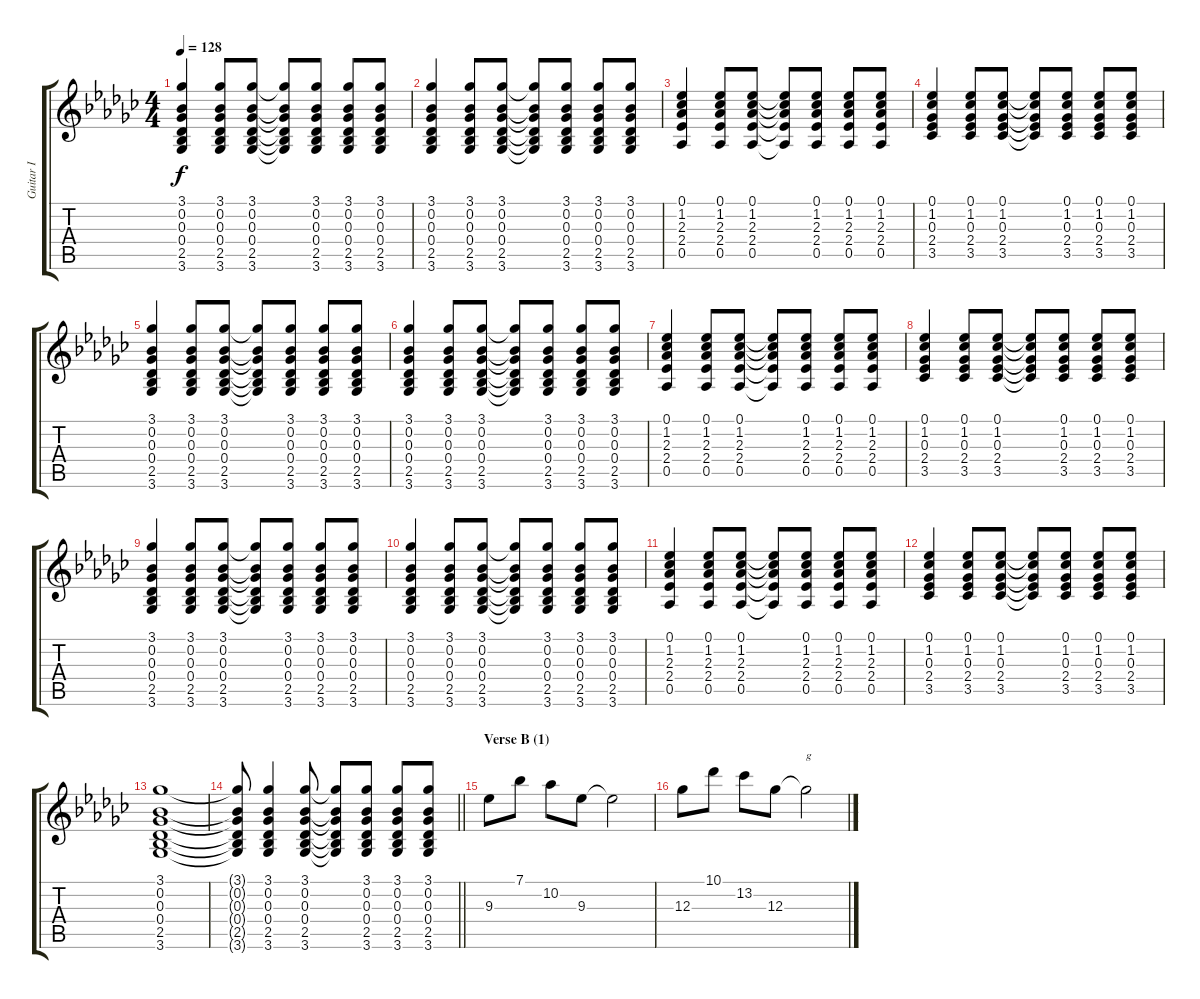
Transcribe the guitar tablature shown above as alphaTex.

\track ("Guitar I" "Guitar I") {instrument electricguitarjazz}
\staff {score tabs}
\tuning (Eb4 Bb3 Gb3 Db3 Ab2 Eb2) {hide}
\ts (4 4)
\tempo 128
\clef g2
\ks gb
(3.1 0.2 0.3 0.4 2.5 3.6).4{dy f} (3.1 0.2 0.3 0.4 2.5 3.6).8 (3.1 0.2 0.3 0.4 2.5 3.6).8 (3.1{t} 0.2{t} 0.3{t} 0.4{t} 2.5{t} 3.6{t}).8 (3.1 0.2 0.3 0.4 2.5 3.6).8 (3.1 0.2 0.3 0.4 2.5 3.6).8 (3.1 0.2 0.3 0.4 2.5 3.6).8 |
(3.1 0.2 0.3 0.4 2.5 3.6).4 (3.1 0.2 0.3 0.4 2.5 3.6).8 (3.1 0.2 0.3 0.4 2.5 3.6).8 (3.1{t} 0.2{t} 0.3{t} 0.4{t} 2.5{t} 3.6{t}).8 (3.1 0.2 0.3 0.4 2.5 3.6).8 (3.1 0.2 0.3 0.4 2.5 3.6).8 (3.1 0.2 0.3 0.4 2.5 3.6).8 |
(0.1 1.2 2.3 2.4 0.5).4 (0.1 1.2 2.3 2.4 0.5).8 (0.1 1.2 2.3 2.4 0.5).8 (0.1{t} 1.2{t} 2.3{t} 2.4{t} 0.5{t}).8 (0.1 1.2 2.3 2.4 0.5).8 (0.1 1.2 2.3 2.4 0.5).8 (0.1 1.2 2.3 2.4 0.5).8 |
(0.1 1.2 0.3 2.4 3.5).4 (0.1 1.2 0.3 2.4 3.5).8 (0.1 1.2 0.3 2.4 3.5).8 (0.1{t} 1.2{t} 0.3{t} 2.4{t} 3.5{t}).8 (0.1 1.2 0.3 2.4 3.5).8 (0.1 1.2 0.3 2.4 3.5).8 (0.1 1.2 0.3 2.4 3.5).8 |
(3.1 0.2 0.3 0.4 2.5 3.6).4 (3.1 0.2 0.3 0.4 2.5 3.6).8 (3.1 0.2 0.3 0.4 2.5 3.6).8 (3.1{t} 0.2{t} 0.3{t} 0.4{t} 2.5{t} 3.6{t}).8 (3.1 0.2 0.3 0.4 2.5 3.6).8 (3.1 0.2 0.3 0.4 2.5 3.6).8 (3.1 0.2 0.3 0.4 2.5 3.6).8 |
(3.1 0.2 0.3 0.4 2.5 3.6).4 (3.1 0.2 0.3 0.4 2.5 3.6).8 (3.1 0.2 0.3 0.4 2.5 3.6).8 (3.1{t} 0.2{t} 0.3{t} 0.4{t} 2.5{t} 3.6{t}).8 (3.1 0.2 0.3 0.4 2.5 3.6).8 (3.1 0.2 0.3 0.4 2.5 3.6).8 (3.1 0.2 0.3 0.4 2.5 3.6).8 |
(0.1 1.2 2.3 2.4 0.5).4 (0.1 1.2 2.3 2.4 0.5).8 (0.1 1.2 2.3 2.4 0.5).8 (0.1{t} 1.2{t} 2.3{t} 2.4{t} 0.5{t}).8 (0.1 1.2 2.3 2.4 0.5).8 (0.1 1.2 2.3 2.4 0.5).8 (0.1 1.2 2.3 2.4 0.5).8 |
(0.1 1.2 0.3 2.4 3.5).4 (0.1 1.2 0.3 2.4 3.5).8 (0.1 1.2 0.3 2.4 3.5).8 (0.1{t} 1.2{t} 0.3{t} 2.4{t} 3.5{t}).8 (0.1 1.2 0.3 2.4 3.5).8 (0.1 1.2 0.3 2.4 3.5).8 (0.1 1.2 0.3 2.4 3.5).8 |
(3.1 0.2 0.3 0.4 2.5 3.6).4 (3.1 0.2 0.3 0.4 2.5 3.6).8 (3.1 0.2 0.3 0.4 2.5 3.6).8 (3.1{t} 0.2{t} 0.3{t} 0.4{t} 2.5{t} 3.6{t}).8 (3.1 0.2 0.3 0.4 2.5 3.6).8 (3.1 0.2 0.3 0.4 2.5 3.6).8 (3.1 0.2 0.3 0.4 2.5 3.6).8 |
(3.1 0.2 0.3 0.4 2.5 3.6).4 (3.1 0.2 0.3 0.4 2.5 3.6).8 (3.1 0.2 0.3 0.4 2.5 3.6).8 (3.1{t} 0.2{t} 0.3{t} 0.4{t} 2.5{t} 3.6{t}).8 (3.1 0.2 0.3 0.4 2.5 3.6).8 (3.1 0.2 0.3 0.4 2.5 3.6).8 (3.1 0.2 0.3 0.4 2.5 3.6).8 |
(0.1 1.2 2.3 2.4 0.5).4 (0.1 1.2 2.3 2.4 0.5).8 (0.1 1.2 2.3 2.4 0.5).8 (0.1{t} 1.2{t} 2.3{t} 2.4{t} 0.5{t}).8 (0.1 1.2 2.3 2.4 0.5).8 (0.1 1.2 2.3 2.4 0.5).8 (0.1 1.2 2.3 2.4 0.5).8 |
(0.1 1.2 0.3 2.4 3.5).4 (0.1 1.2 0.3 2.4 3.5).8 (0.1 1.2 0.3 2.4 3.5).8 (0.1{t} 1.2{t} 0.3{t} 2.4{t} 3.5{t}).8 (0.1 1.2 0.3 2.4 3.5).8 (0.1 1.2 0.3 2.4 3.5).8 (0.1 1.2 0.3 2.4 3.5).8 |
(3.1 0.2 0.3 0.4 2.5 3.6).1 |
\barLineRight lightlight
(3.1{t} 0.2{t} 0.3{t} 0.4{t} 2.5{t} 3.6{t}).8 (3.1 0.2 0.3 0.4 2.5 3.6).4 (3.1 0.2 0.3 0.4 2.5 3.6).8 (3.1{t} 0.2{t} 0.3{t} 0.4{t} 2.5{t} 3.6{t}).8 (3.1 0.2 0.3 0.4 2.5 3.6).8 (3.1 0.2 0.3 0.4 2.5 3.6).8 (3.1 0.2 0.3 0.4 2.5 3.6).8 |
\section ("" "Verse B (1)")
9.3.8 7.1.8 10.2.8 9.3.8 9.3{t}.2 |
12.3.8 10.1.8 13.2.8 12.3.8 12.3{t}.2{txt "g"}
